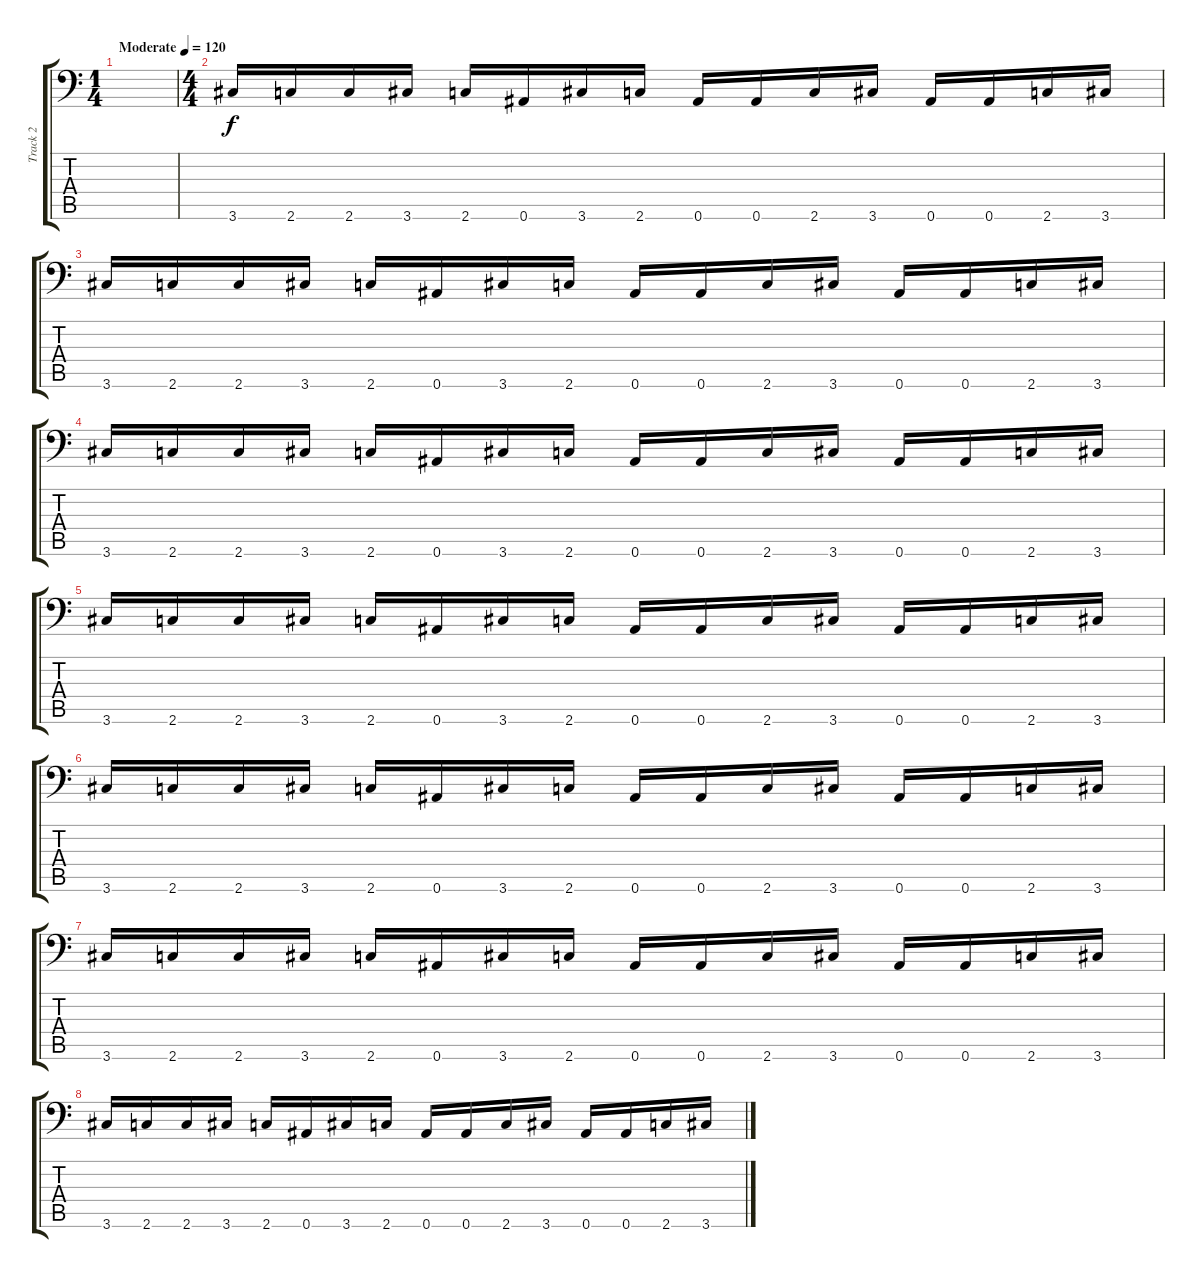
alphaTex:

\track ("Track 2" "Track 2") {instrument distortionguitar}
\staff {score tabs}
\tuning (C4 G3 Eb3 Bb2 F2 Bb1) {hide}
\ts (1 4)
\tempo (120 "Moderate")
\clef f4
\ks c
|
\ts (4 4)
3.6.16 2.6.16 2.6.16 3.6.16 2.6.16 0.6.16 3.6.16 2.6.16 0.6.16 0.6.16 2.6.16 3.6.16 0.6.16 0.6.16 2.6.16 3.6.16 |
3.6.16 2.6.16 2.6.16 3.6.16 2.6.16 0.6.16 3.6.16 2.6.16 0.6.16 0.6.16 2.6.16 3.6.16 0.6.16 0.6.16 2.6.16 3.6.16 |
3.6.16 2.6.16 2.6.16 3.6.16 2.6.16 0.6.16 3.6.16 2.6.16 0.6.16 0.6.16 2.6.16 3.6.16 0.6.16 0.6.16 2.6.16 3.6.16 |
3.6.16 2.6.16 2.6.16 3.6.16 2.6.16 0.6.16 3.6.16 2.6.16 0.6.16 0.6.16 2.6.16 3.6.16 0.6.16 0.6.16 2.6.16 3.6.16 |
3.6.16{balance 12} 2.6.16 2.6.16 3.6.16 2.6.16 0.6.16 3.6.16 2.6.16 0.6.16 0.6.16 2.6.16 3.6.16 0.6.16 0.6.16 2.6.16 3.6.16 |
3.6.16 2.6.16 2.6.16 3.6.16 2.6.16 0.6.16 3.6.16 2.6.16 0.6.16 0.6.16 2.6.16 3.6.16 0.6.16 0.6.16 2.6.16 3.6.16 |
3.6.16 2.6.16 2.6.16 3.6.16 2.6.16 0.6.16 3.6.16 2.6.16 0.6.16 0.6.16 2.6.16 3.6.16 0.6.16 0.6.16 2.6.16 3.6.16
